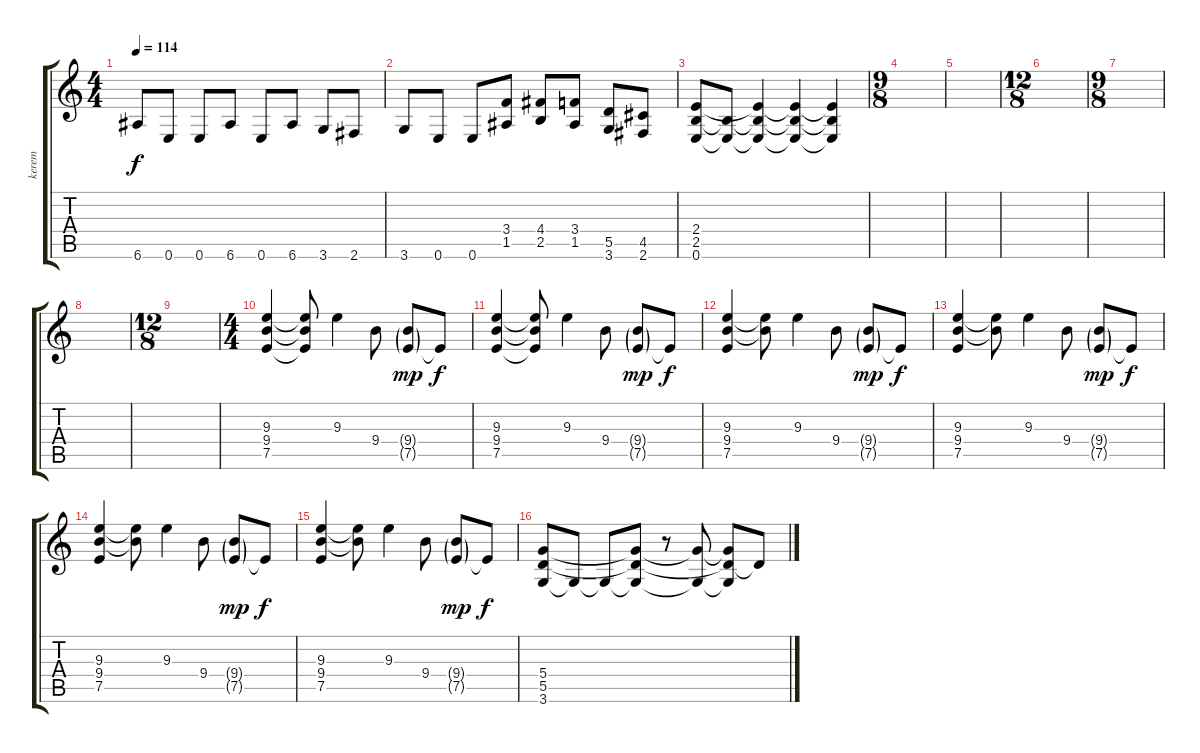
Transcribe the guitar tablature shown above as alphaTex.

\track ("kerem" "kerem") {instrument distortionguitar}
\staff {score tabs}
\tuning (E4 B3 G3 D3 A2 E2) {hide}
\ts (4 4)
\tempo 114
\clef g2
\ks c
6.6.8{dy f} 0.6.8 0.6.8 6.6.8 0.6.8 6.6.8 3.6.8 2.6.8 |
3.6.8 0.6.8 0.6.8 (3.4 1.5).8 (4.4 2.5).8 (3.4 1.5).8 (5.5 3.6).8 (4.5 2.6).8 |
(2.4 2.5 0.6).8 (2.5{t} 0.6{t}).8 (2.4{t} 2.5{t} 0.6{t}).4 (2.4{t} 2.5{t} 0.6{t}).4 (2.4{t} 2.5{t} 0.6{t}).4 |
\ts (9 8)
|
|
\ts (12 8)
|
\ts (9 8)
|
|
\ts (12 8)
|
\ts (4 4)
(9.3 9.4 7.5).4{volume 12 instrument electricguitarclean} (9.3{t} 9.4{t} 7.5{t}).8 9.3.4 9.4.8 (9.4{g} 7.5{g}).8{dy mp} 7.5{t}.8{dy f} |
(9.3 9.4 7.5).4 (9.3{t} 9.4{t} 7.5{t}).8 9.3.4 9.4.8 (9.4{g} 7.5{g}).8{dy mp} 7.5{t}.8{dy f} |
(9.3 9.4 7.5).4 (9.3{t} 9.4{t}).8 9.3.4 9.4.8 (9.4{g} 7.5{g}).8{dy mp} 7.5{t}.8{dy f} |
(9.3 9.4 7.5).4 (9.3{t} 9.4{t}).8 9.3.4 9.4.8 (9.4{g} 7.5{g}).8{dy mp} 7.5{t}.8{dy f} |
(9.3 9.4 7.5).4 (9.3{t} 9.4{t}).8 9.3.4 9.4.8 (9.4{g} 7.5{g}).8{dy mp} 7.5{t}.8{dy f} |
(9.3 9.4 7.5).4 (9.3{t} 9.4{t}).8 9.3.4 9.4.8 (9.4{g} 7.5{g}).8{dy mp} 7.5{t}.8{dy f} |
(5.4 5.5 3.6).8 3.6{t}.8 3.6{t}.8 (5.4{t} 5.5{t} 3.6{t}).8 r.8 (5.4{t} 3.6{t}).8 (5.4{t} 5.5{t} 3.6{t}).8 5.5{t}.8
